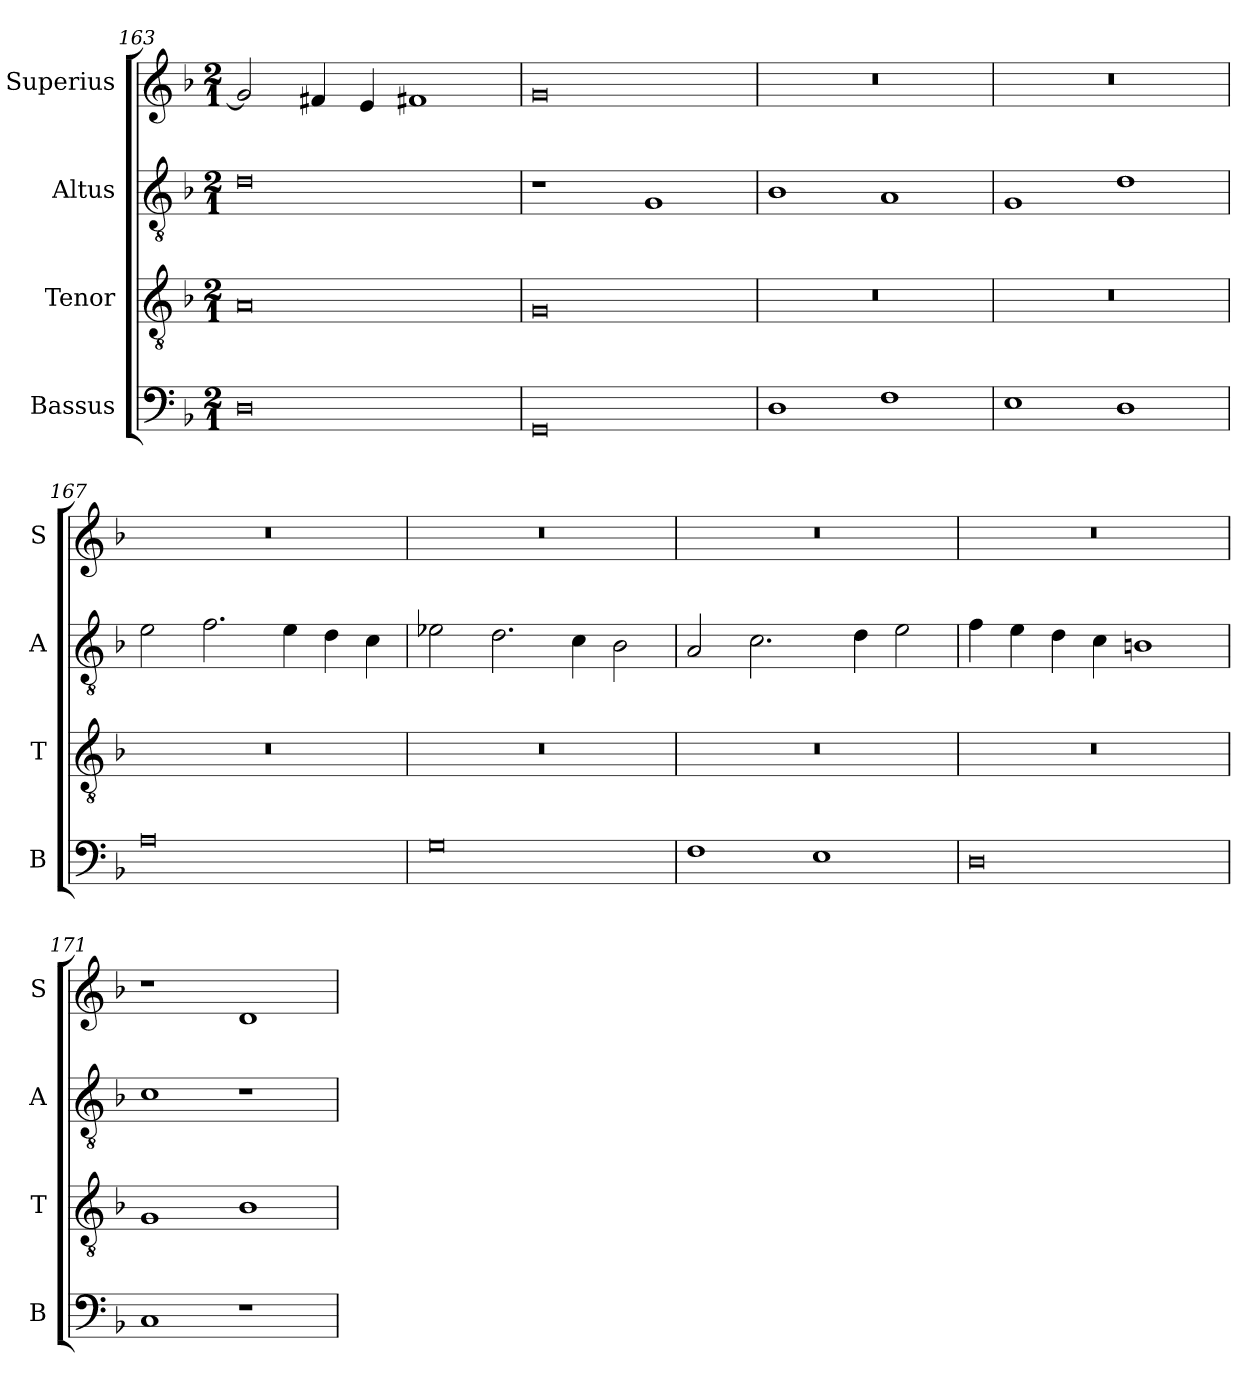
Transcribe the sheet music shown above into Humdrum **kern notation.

**kern	**kern	**kern	**kern
*part4	*part3	*part2	*part1
*staff4	*staff3	*staff2	*staff1
*I"Bassus	*I"Tenor	*I"Altus	*I"Superius
*I'B	*I'T	*I'A	*I'S
*clefF4	*clefGv2	*clefGv2	*clefG2
*k[b-]	*k[b-]	*k[b-]	*k[b-]
*M2/1	*M2/1	*M2/1	*M2/1
=163	=163	=163	=163
0D	0A	0d	2g/]
.	.	.	4f#X/
.	.	.	4e/
.	.	.	1f#X
=164	=164	=164	=164
0GG	0G	1r	0g
.	.	1G	.
=165	=165	=165	=165
1D	0r	1B-	0r
1F	.	1A	.
=166	=166	=166	=166
1E	0r	1G	0r
1D	.	1d	.
=167	=167	=167	=167
0A	0r	2e\	0r
.	.	2.f\	.
.	.	4e\	.
.	.	4d\	.
.	.	4c\	.
=168	=168	=168	=168
0G	0r	2e-X\	0r
.	.	2.d\	.
.	.	4c\	.
.	.	2B-\	.
=169	=169	=169	=169
1F	0r	2A/	0r
.	.	2.c\	.
1E	.	.	.
.	.	4d\	.
.	.	2e\	.
=170	=170	=170	=170
0D	0r	4f\	0r
.	.	4e\	.
.	.	4d\	.
.	.	4c\	.
.	.	1Bn	.
=171	=171	=171	=171
1C	1G	1c	1r
1r	1B-	1r	1d
=	=	=	=
*-	*-	*-	*-
